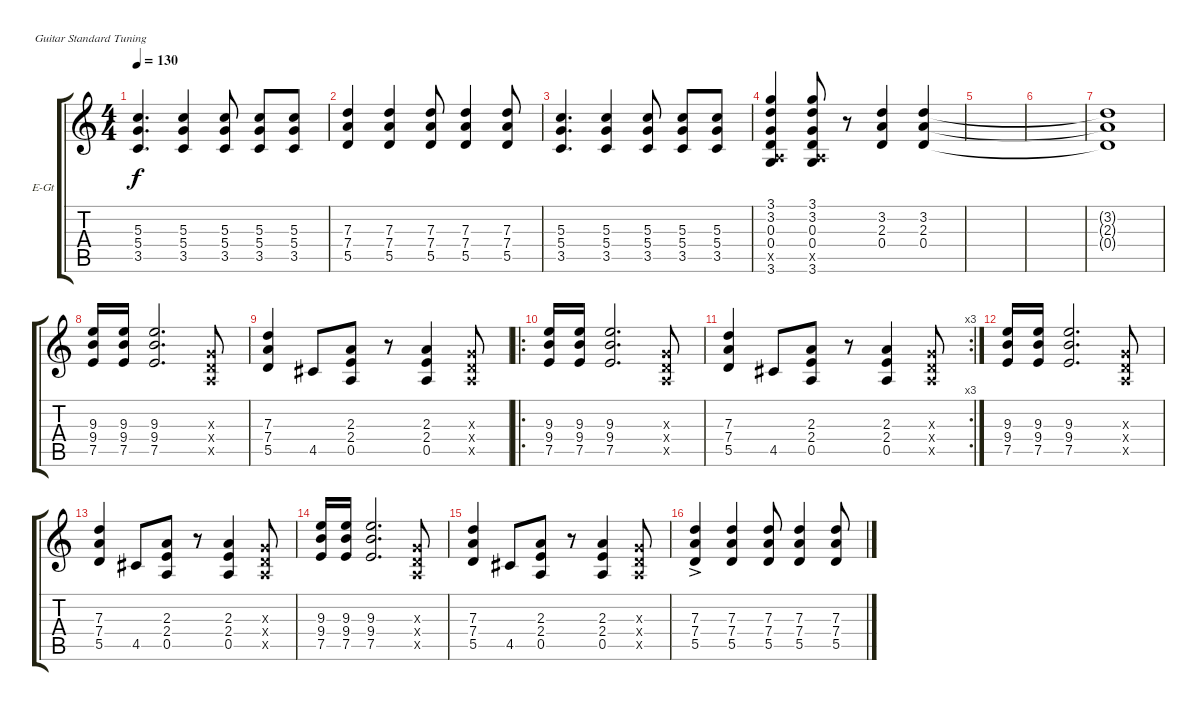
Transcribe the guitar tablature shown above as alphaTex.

\bracketExtendMode groupsimilarinstruments
\firstSystemTrackNameOrientation horizontal
\otherSystemsTrackNameOrientation horizontal
\track ("Utwór 2" "E-Gt") {instrument overdrivenguitar}
\staff {score tabs}
\tuning (E4 B3 G3 D3 A2 E2)
\ts (4 4)
\tempo 130
\clef g2
\ks c
(5.3 5.4 3.5).4{d dy f} (5.3 5.4 3.5).4 (5.3 5.4 3.5).8 (5.3 5.4 3.5).8 (5.3 5.4 3.5).8 |
(7.3 7.4 5.5).4 (7.3 7.4 5.5).4 (7.3 7.4 5.5).8 (7.3 7.4 5.5).4 (7.3 7.4 5.5).8 |
(5.3 5.4 3.5).4{d} (5.3 5.4 3.5).4 (5.3 5.4 3.5).8 (5.3 5.4 3.5).8 (5.3 5.4 3.5).8 |
(3.1 3.2 0.3 0.4 0.5{x} 3.6).4 (3.1 3.2 0.3 0.4 0.5{x} 3.6).8 r.8 (3.2 2.3 0.4).4 (3.2 2.3 0.4).4 |
|
|
(3.2{t} 2.3{t} 0.4{t}).1 |
(9.3 9.4 7.5).16 (9.3 9.4 7.5).16 (9.3 9.4 7.5).2{d} (0.3{x} 0.4{x} 0.5{x}).8 |
(7.3 7.4 5.5).4 4.5.8 (2.3 2.4 0.5).8 r.8 (2.3 2.4 0.5).4 (0.3{x} 0.4{x} 0.5{x}).8 |
\ro
(9.3 9.4 7.5).16 (9.3 9.4 7.5).16 (9.3 9.4 7.5).2{d} (0.3{x} 0.4{x} 0.5{x}).8 |
\rc 3
(7.3 7.4 5.5).4 4.5.8 (2.3 2.4 0.5).8 r.8 (2.3 2.4 0.5).4 (0.3{x} 0.4{x} 0.5{x}).8 |
(9.3 9.4 7.5).16 (9.3 9.4 7.5).16 (9.3 9.4 7.5).2{d} (0.3{x} 0.4{x} 0.5{x}).8 |
(7.3 7.4 5.5).4 4.5.8 (2.3 2.4 0.5).8 r.8 (2.3 2.4 0.5).4 (0.3{x} 0.4{x} 0.5{x}).8 |
(9.3 9.4 7.5).16 (9.3 9.4 7.5).16 (9.3 9.4 7.5).2{d} (0.3{x} 0.4{x} 0.5{x}).8 |
(7.3 7.4 5.5).4 4.5.8 (2.3 2.4 0.5).8 r.8 (2.3 2.4 0.5).4 (0.3{x} 0.4{x} 0.5{x}).8 |
(7.3{ac} 7.4{ac} 5.5{ac}).4 (7.3 7.4 5.5).4 (7.3 7.4 5.5).8 (7.3 7.4 5.5).4 (7.3 7.4 5.5).8
